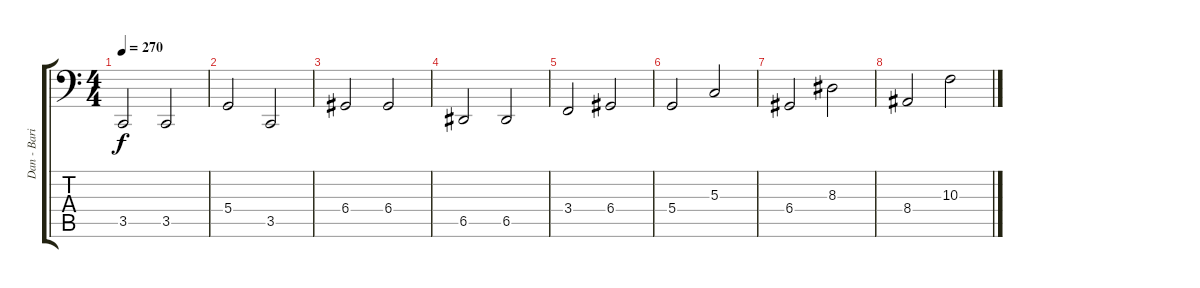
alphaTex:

\track ("Dan - Bari Sax" "Dan - Bari") {instrument baritonesax}
\staff {score tabs}
\tuning (E3 B2 G2 D2 A1 E1) {hide}
\ts (4 4)
\tempo 270
\clef f4
\ks c
3.5.2{dy f} 3.5.2 |
5.4.2 3.5.2 |
6.4.2 6.4.2 |
6.5.2 6.5.2 |
3.4.2 6.4.2 |
5.4.2 5.3.2 |
6.4.2 8.3.2 |
8.4.2 10.3.2
